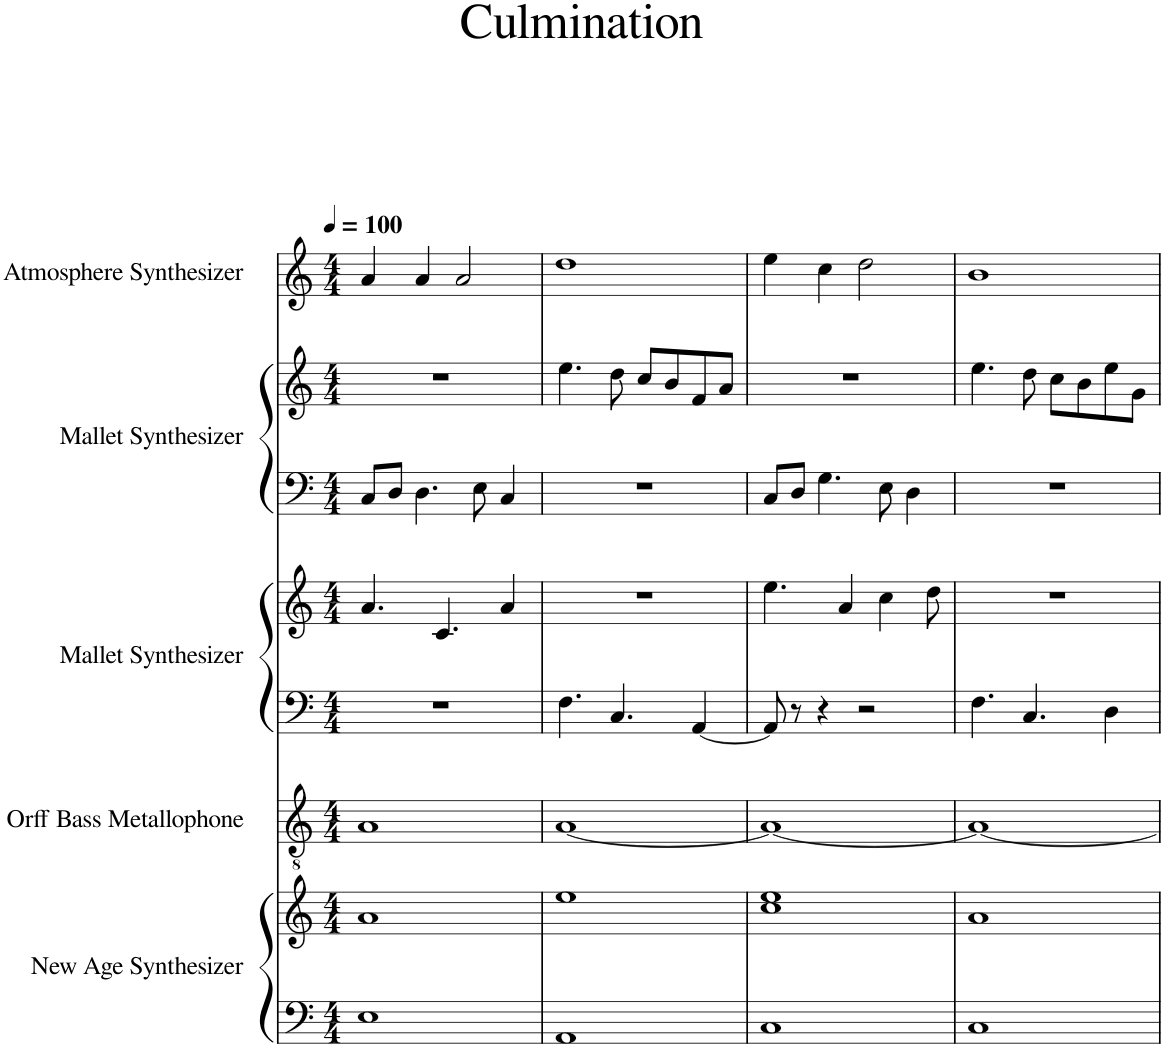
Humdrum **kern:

**kern	**kern	**kern	**kern	**kern	**kern	**kern	**kern
*part5	*part5	*part4	*part3	*part3	*part2	*part2	*part1
*staff8	*staff7	*staff6	*staff5	*staff4	*staff3	*staff2	*staff1
*I"New Age Synthesizer	*	*I"Orff Bass Metallophone	*I"Mallet Synthesizer	*	*I"Mallet Synthesizer	*	*I"Atmosphere Synthesizer
*I'Synth.	*	*I'O. B. Met.	*I'Mal. Syn.	*	*I'Mal. Syn.	*	*I'Synth.
*clefF4	*clefG2	*clefGv2	*clefF4	*clefG2	*clefF4	*clefG2	*clefG2
*k[]	*k[]	*k[]	*k[]	*k[]	*k[]	*k[]	*k[]
*M4/4	*M4/4	*M4/4	*M4/4	*M4/4	*M4/4	*M4/4	*M4/4
*MM100	*MM100	*MM100	*MM100	*MM100	*MM100	*MM100	*MM100
=1	=1	=1	=1	=1	=1	=1	=1
1E	1a	1A	1r	4.a/	8C/L	1r	4a/
.	.	.	.	.	8D/J	.	.
.	.	.	.	.	4.D\	.	4a/
.	.	.	.	4.c/	.	.	.
.	.	.	.	.	.	.	2a/
.	.	.	.	.	8E\	.	.
.	.	.	.	4a/	4C/	.	.
=2	=2	=2	=2	=2	=2	=2	=2
1AA	1ee	[1A	4.F\	1r	1r	4.ee\	1dd
.	.	.	4.C/	.	.	8dd\	.
.	.	.	.	.	.	8cc/L	.
.	.	.	.	.	.	8b/	.
.	.	.	[4AA/	.	.	8f/	.
.	.	.	.	.	.	8a/J	.
=3	=3	=3	=3	=3	=3	=3	=3
1C	1cc 1ee	1A_	8AA/]	4.ee\	8C/L	1r	4ee\
.	.	.	8r	.	8D/J	.	.
.	.	.	4r	.	4.G\	.	4cc\
.	.	.	.	4a/	.	.	.
.	.	.	2r	.	.	.	2dd\
.	.	.	.	4cc\	8E\	.	.
.	.	.	.	.	4D\	.	.
.	.	.	.	8dd\	.	.	.
=4	=4	=4	=4	=4	=4	=4	=4
1C	1a	1A_	4.F\	1r	1r	4.ee\	1b
.	.	.	4.C/	.	.	8dd\	.
.	.	.	.	.	.	8cc\L	.
.	.	.	.	.	.	8b\	.
.	.	.	4D\	.	.	8ee\	.
.	.	.	.	.	.	8g\J	.
=	=	=	=	=	=	=	=
*-	*-	*-	*-	*-	*-	*-	*-
